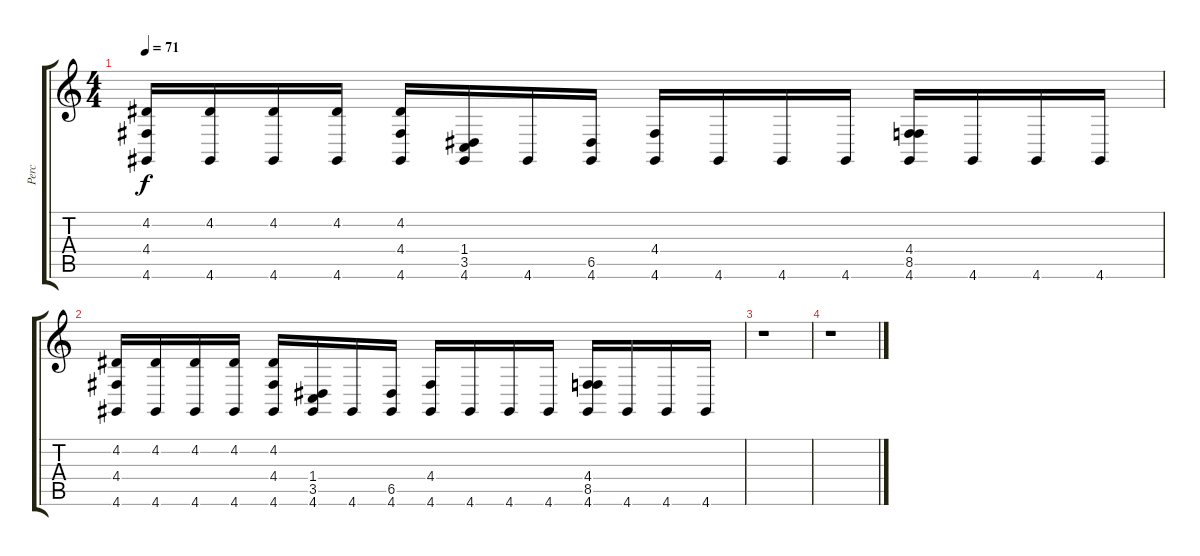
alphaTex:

\track ("Perc" "Perc") {instrument celesta}
\staff {score tabs}
\tuning (E4 B3 G3 D3 A2 E2) {hide}
\ts (4 4)
\tempo 71
\clef g2
\ks c
(4.2 4.4 4.6).16{dy f} (4.2 4.6).16 (4.2 4.6).16 (4.2 4.6).16 (4.2 4.4 4.6).16 (1.4 3.5 4.6).16 4.6.16 (6.5 4.6).16 (4.4 4.6).16 4.6.16 4.6.16 4.6.16 (4.4 8.5 4.6).16 4.6.16 4.6.16 4.6.16 |
(4.2 4.4 4.6).16 (4.2 4.6).16 (4.2 4.6).16 (4.2 4.6).16 (4.2 4.4 4.6).16 (1.4 3.5 4.6).16 4.6.16 (6.5 4.6).16 (4.4 4.6).16 4.6.16 4.6.16 4.6.16 (4.4 8.5 4.6).16 4.6.16 4.6.16 4.6.16 |
r.1 |
r.1
